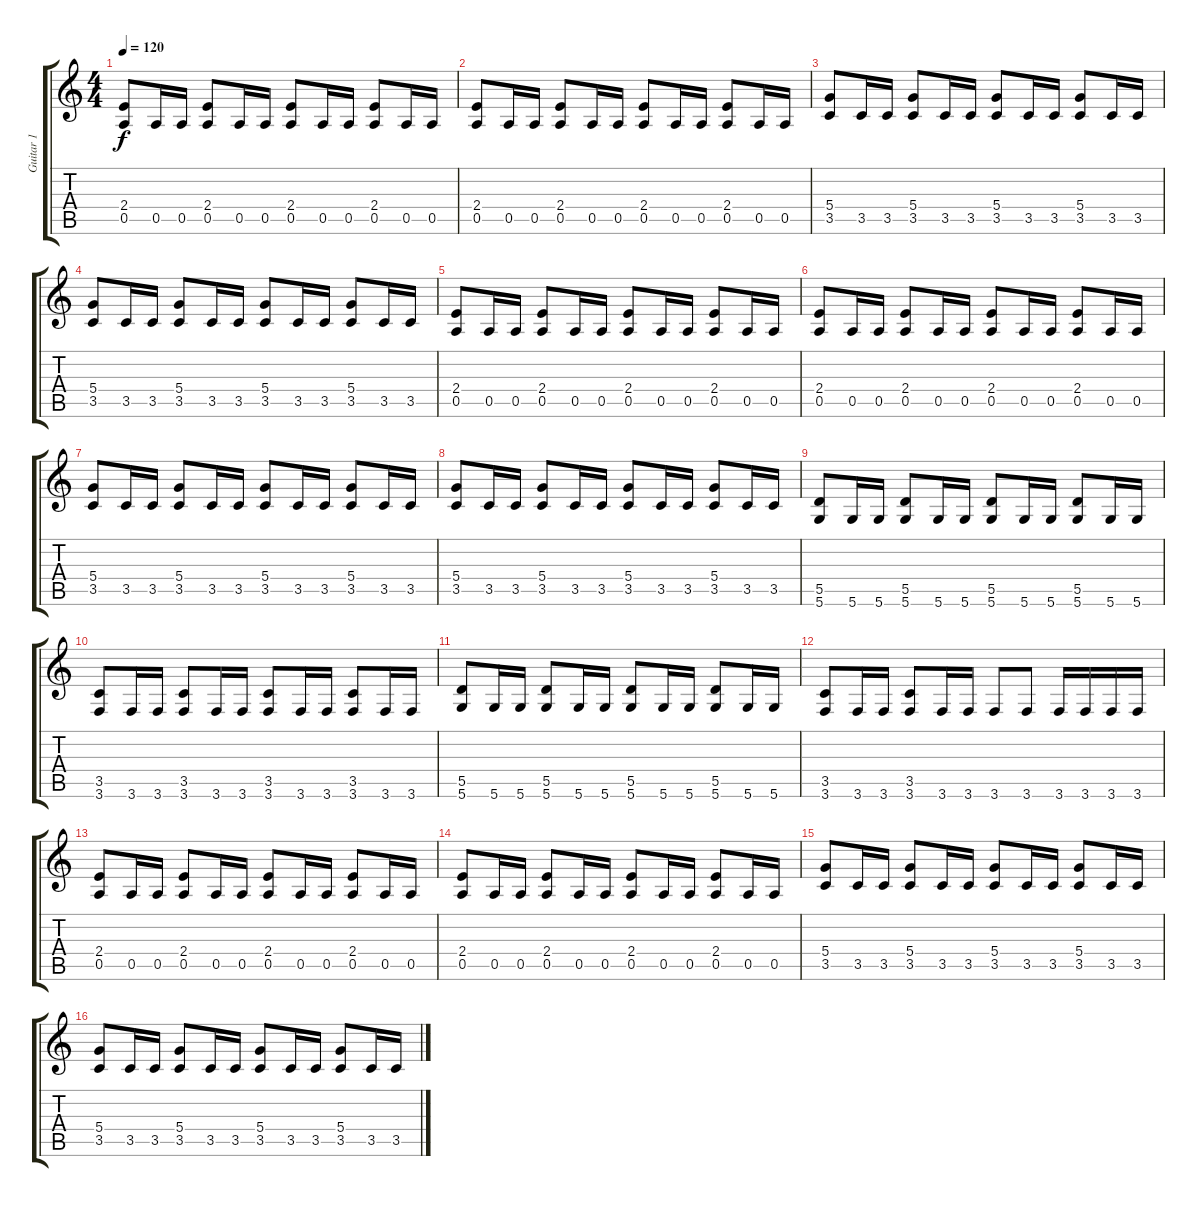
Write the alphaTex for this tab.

\track ("Guitar 1" "Guitar 1") {instrument distortionguitar}
\staff {score tabs}
\tuning (E4 B3 G3 D3 A2 D2) {hide}
\ts (4 4)
\tempo 120
\clef g2
\ks c
(2.4 0.5).8{dy f} 0.5.16 0.5.16 (2.4 0.5).8 0.5.16 0.5.16 (2.4 0.5).8 0.5.16 0.5.16 (2.4 0.5).8 0.5.16 0.5.16 |
(2.4 0.5).8 0.5.16 0.5.16 (2.4 0.5).8 0.5.16 0.5.16 (2.4 0.5).8 0.5.16 0.5.16 (2.4 0.5).8 0.5.16 0.5.16 |
(5.4 3.5).8 3.5.16 3.5.16 (5.4 3.5).8 3.5.16 3.5.16 (5.4 3.5).8 3.5.16 3.5.16 (5.4 3.5).8 3.5.16 3.5.16 |
(5.4 3.5).8 3.5.16 3.5.16 (5.4 3.5).8 3.5.16 3.5.16 (5.4 3.5).8 3.5.16 3.5.16 (5.4 3.5).8 3.5.16 3.5.16 |
(2.4 0.5).8 0.5.16 0.5.16 (2.4 0.5).8 0.5.16 0.5.16 (2.4 0.5).8 0.5.16 0.5.16 (2.4 0.5).8 0.5.16 0.5.16 |
(2.4 0.5).8 0.5.16 0.5.16 (2.4 0.5).8 0.5.16 0.5.16 (2.4 0.5).8 0.5.16 0.5.16 (2.4 0.5).8 0.5.16 0.5.16 |
(5.4 3.5).8 3.5.16 3.5.16 (5.4 3.5).8 3.5.16 3.5.16 (5.4 3.5).8 3.5.16 3.5.16 (5.4 3.5).8 3.5.16 3.5.16 |
(5.4 3.5).8 3.5.16 3.5.16 (5.4 3.5).8 3.5.16 3.5.16 (5.4 3.5).8 3.5.16 3.5.16 (5.4 3.5).8 3.5.16 3.5.16 |
(5.5 5.6).8 5.6.16 5.6.16 (5.5 5.6).8 5.6.16 5.6.16 (5.5 5.6).8 5.6.16 5.6.16 (5.5 5.6).8 5.6.16 5.6.16 |
(3.5 3.6).8 3.6.16 3.6.16 (3.5 3.6).8 3.6.16 3.6.16 (3.5 3.6).8 3.6.16 3.6.16 (3.5 3.6).8 3.6.16 3.6.16 |
(5.5 5.6).8 5.6.16 5.6.16 (5.5 5.6).8 5.6.16 5.6.16 (5.5 5.6).8 5.6.16 5.6.16 (5.5 5.6).8 5.6.16 5.6.16 |
(3.5 3.6).8 3.6.16 3.6.16 (3.5 3.6).8 3.6.16 3.6.16 3.6.8 3.6.8 3.6.16 3.6.16 3.6.16 3.6.16 |
(2.4 0.5).8 0.5.16 0.5.16 (2.4 0.5).8 0.5.16 0.5.16 (2.4 0.5).8 0.5.16 0.5.16 (2.4 0.5).8 0.5.16 0.5.16 |
(2.4 0.5).8 0.5.16 0.5.16 (2.4 0.5).8 0.5.16 0.5.16 (2.4 0.5).8 0.5.16 0.5.16 (2.4 0.5).8 0.5.16 0.5.16 |
(5.4 3.5).8 3.5.16 3.5.16 (5.4 3.5).8 3.5.16 3.5.16 (5.4 3.5).8 3.5.16 3.5.16 (5.4 3.5).8 3.5.16 3.5.16 |
(5.4 3.5).8 3.5.16 3.5.16 (5.4 3.5).8 3.5.16 3.5.16 (5.4 3.5).8 3.5.16 3.5.16 (5.4 3.5).8 3.5.16 3.5.16
